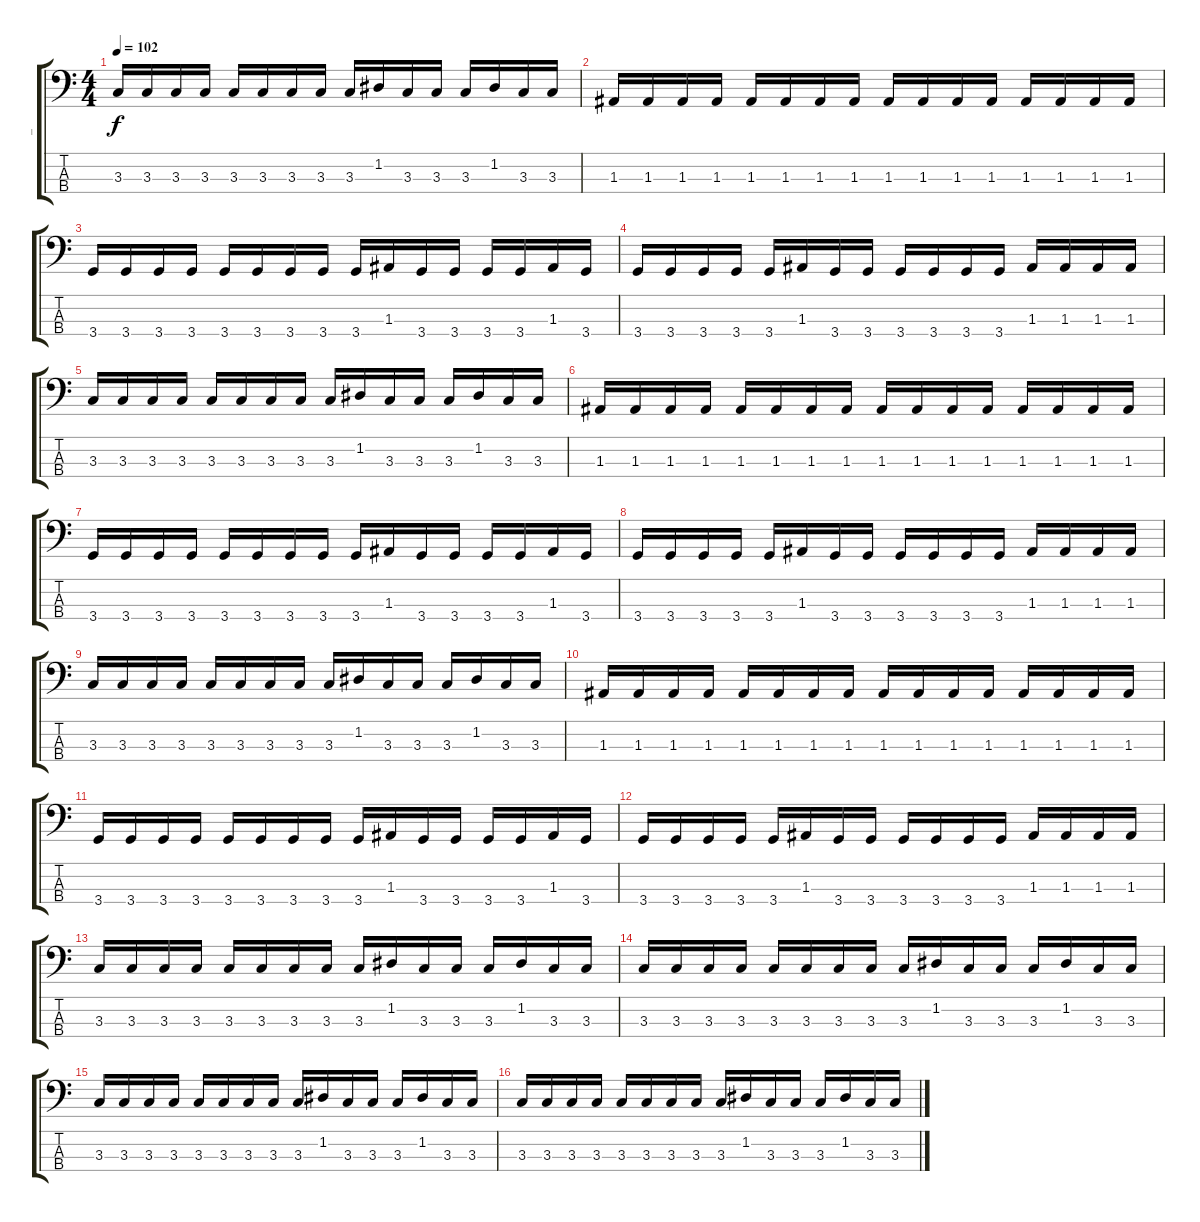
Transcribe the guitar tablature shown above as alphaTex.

\track ("_" "_") {instrument synthbass1}
\staff {score tabs}
\tuning (G2 D2 A1 E1) {hide}
\ts (4 4)
\tempo 102
\clef f4
\ks c
3.3.16{dy f} 3.3.16 3.3.16 3.3.16 3.3.16 3.3.16 3.3.16 3.3.16 3.3.16 1.2.16 3.3.16 3.3.16 3.3.16 1.2.16 3.3.16 3.3.16 |
1.3.16 1.3.16 1.3.16 1.3.16 1.3.16 1.3.16 1.3.16 1.3.16 1.3.16 1.3.16 1.3.16 1.3.16 1.3.16 1.3.16 1.3.16 1.3.16 |
3.4.16 3.4.16 3.4.16 3.4.16 3.4.16 3.4.16 3.4.16 3.4.16 3.4.16 1.3.16 3.4.16 3.4.16 3.4.16 3.4.16 1.3.16 3.4.16 |
3.4.16 3.4.16 3.4.16 3.4.16 3.4.16 1.3.16 3.4.16 3.4.16 3.4.16 3.4.16 3.4.16 3.4.16 1.3.16 1.3.16 1.3.16 1.3.16 |
3.3.16 3.3.16 3.3.16 3.3.16 3.3.16 3.3.16 3.3.16 3.3.16 3.3.16 1.2.16 3.3.16 3.3.16 3.3.16 1.2.16 3.3.16 3.3.16 |
1.3.16 1.3.16 1.3.16 1.3.16 1.3.16 1.3.16 1.3.16 1.3.16 1.3.16 1.3.16 1.3.16 1.3.16 1.3.16 1.3.16 1.3.16 1.3.16 |
3.4.16 3.4.16 3.4.16 3.4.16 3.4.16 3.4.16 3.4.16 3.4.16 3.4.16 1.3.16 3.4.16 3.4.16 3.4.16 3.4.16 1.3.16 3.4.16 |
3.4.16 3.4.16 3.4.16 3.4.16 3.4.16 1.3.16 3.4.16 3.4.16 3.4.16 3.4.16 3.4.16 3.4.16 1.3.16 1.3.16 1.3.16 1.3.16 |
3.3.16 3.3.16 3.3.16 3.3.16 3.3.16 3.3.16 3.3.16 3.3.16 3.3.16 1.2.16 3.3.16 3.3.16 3.3.16 1.2.16 3.3.16 3.3.16 |
1.3.16 1.3.16 1.3.16 1.3.16 1.3.16 1.3.16 1.3.16 1.3.16 1.3.16 1.3.16 1.3.16 1.3.16 1.3.16 1.3.16 1.3.16 1.3.16 |
3.4.16 3.4.16 3.4.16 3.4.16 3.4.16 3.4.16 3.4.16 3.4.16 3.4.16 1.3.16 3.4.16 3.4.16 3.4.16 3.4.16 1.3.16 3.4.16 |
3.4.16 3.4.16 3.4.16 3.4.16 3.4.16 1.3.16 3.4.16 3.4.16 3.4.16 3.4.16 3.4.16 3.4.16 1.3.16 1.3.16 1.3.16 1.3.16 |
3.3.16 3.3.16 3.3.16 3.3.16 3.3.16 3.3.16 3.3.16 3.3.16 3.3.16 1.2.16 3.3.16 3.3.16 3.3.16 1.2.16 3.3.16 3.3.16 |
3.3.16 3.3.16 3.3.16 3.3.16 3.3.16 3.3.16 3.3.16 3.3.16 3.3.16 1.2.16 3.3.16 3.3.16 3.3.16 1.2.16 3.3.16 3.3.16 |
3.3.16 3.3.16 3.3.16 3.3.16 3.3.16 3.3.16 3.3.16 3.3.16 3.3.16 1.2.16 3.3.16 3.3.16 3.3.16 1.2.16 3.3.16 3.3.16 |
3.3.16 3.3.16 3.3.16 3.3.16 3.3.16 3.3.16 3.3.16 3.3.16 3.3.16 1.2.16 3.3.16 3.3.16 3.3.16 1.2.16 3.3.16 3.3.16
